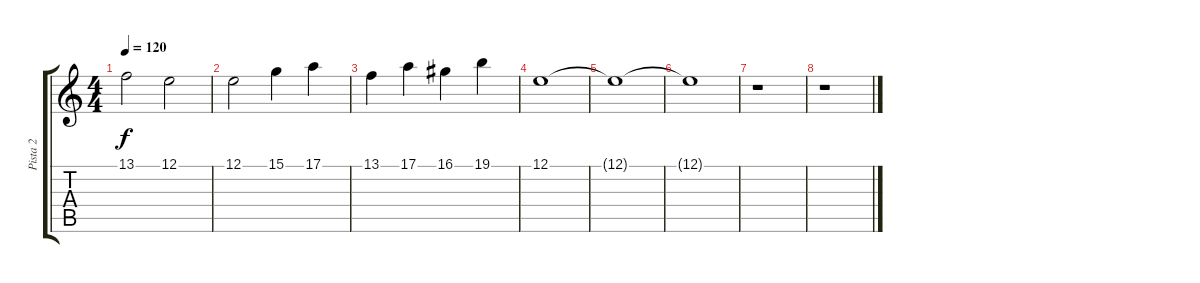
\track ("Pista 2" "Pista 2") {instrument flute}
\staff {score tabs}
\tuning (E4 B3 G3 D3 A2 E2) {hide}
\ts (4 4)
\tempo 120
\clef g2
\ks c
13.1.2{dy f} 12.1.2 |
12.1.2 15.1.4 17.1.4 |
13.1.4 17.1.4 16.1.4 19.1.4 |
12.1.1 |
12.1{t}.1 |
12.1{t}.1 |
r.1 |
r.1
